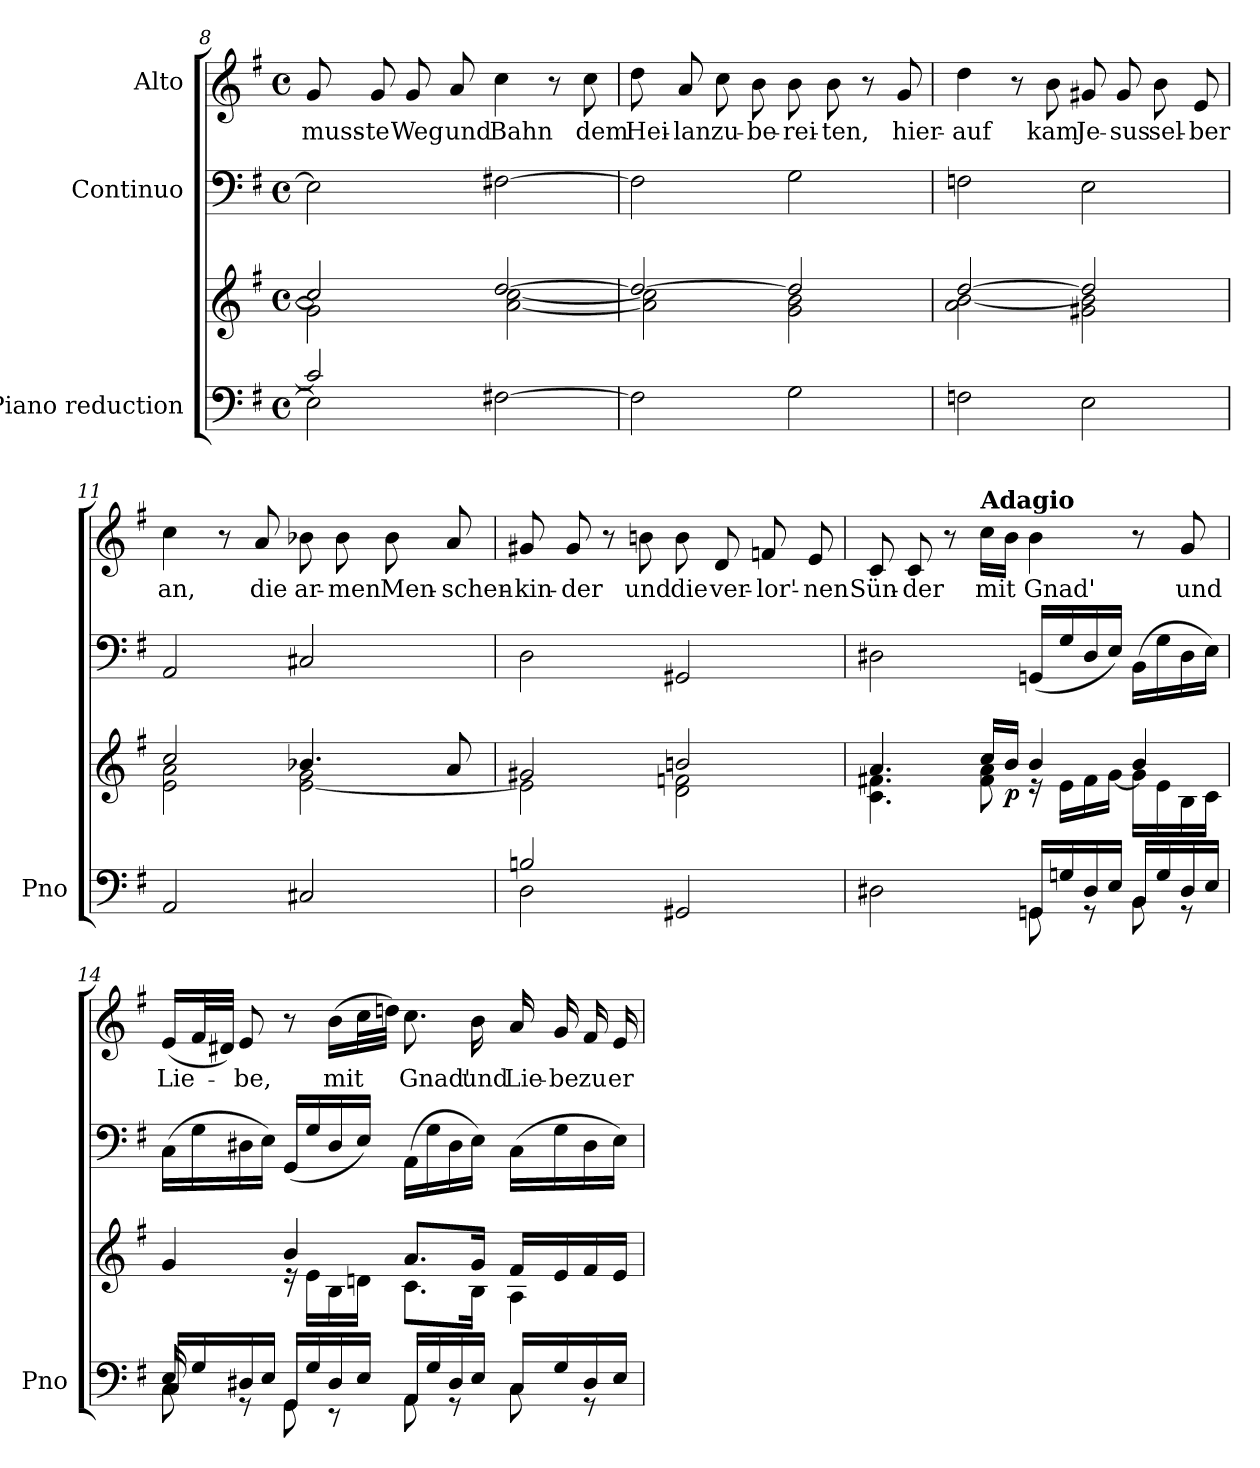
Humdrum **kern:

**kern	**kern	**dynam	**kern	**kern	**text
*part3	*part3	*part3	*part2	*part1	*part1
*staff4	*staff3	*staff3/4	*staff2	*staff1	*staff1
*I"Piano reduction	*	*	*I"Continuo	*I"Alto	*
*I'Pno	*	*	*	*	*
!!LO:LB:g=z
*clefF4	*clefG2	*	*clefF4	*clefG2	*
*k[f#]	*k[f#]	*	*k[f#]	*k[f#]	*
*M4/4	*M4/4	*	*M4/4	*M4/4	*
*met(c)	*met(c)	*	*met(c)	*met(c)	*
=8	=8	=8	=8	=8	=8
*^	*^	*	*	*	*
!	!	!	!	!	!	!	!LO:LY:b
2c/]	2E\]	2cc/]	2g\]	.	2E\]	8g/	muss-
!	!	!	!	!	!	!	!LO:LY:b
.	.	.	.	.	.	8g/	-te
!	!	!	!	!	!	!	!LO:LY:b
.	.	.	.	.	.	8g/	Weg
!	!	!	!	!	!	!	!LO:LY:b
.	.	.	.	.	.	8a/	und
!	!	!	!	!	!	!	!LO:LY:b
2ryy	[2F#X\	[2dd/	[2a\ [2cc\	.	[2F#X\	4cc\	Bahn
.	.	.	.	.	.	8r	.
!	!	!	!	!	!	!	!LO:LY:b
.	.	.	.	.	.	8cc\	dem
*v	*v	*	*	*	*	*	*
=9	=9	=9	=9	=9	=9	=9
!	!	!	!	!	!	!LO:LY:b
2F#\]	2dd/_	2a\] 2cc\]	.	2F#\]	8dd\	Hei-
!	!	!	!	!	!	!LO:LY:b
.	.	.	.	.	8a/	-lan
!	!	!	!	!	!	!LO:LY:b
.	.	.	.	.	8cc\	zu-
!	!	!	!	!	!	!LO:LY:b
.	.	.	.	.	8b\	-be-
!	!	!	!	!	!	!LO:LY:b
2G\	2dd/]	2g\ 2b\	.	2G\	8b\	-rei-
!	!	!	!	!	!	!LO:LY:b
.	.	.	.	.	8b\	-ten,
.	.	.	.	.	8r	.
!	!	!	!	!	!	!LO:LY:b
.	.	.	.	.	8g/	hier-
=10	=10	=10	=10	=10	=10	=10
!	!	!	!	!	!	!LO:LY:b
2Fn\	[2dd/	2a\ [2b\	.	2Fn\	4dd\	-auf
.	.	.	.	.	8r	.
!	!	!	!	!	!	!LO:LY:b
.	.	.	.	.	8b\	kam
!	!	!	!	!	!	!LO:LY:b
2E\	2dd/]	2g#X\ 2b\]	.	2E\	8g#X/	Je-
!	!	!	!	!	!	!LO:LY:b
.	.	.	.	.	8g#/	-sus
!	!	!	!	!	!	!LO:LY:b
.	.	.	.	.	8b\	sel-
!	!	!	!	!	!	!LO:LY:b
.	.	.	.	.	8e/	-ber
=11	=11	=11	=11	=11	=11	=11
!	!	!	!	!	!	!LO:LY:b
2AA/	2cc/	2e\ 2a\	.	2AA/	4cc\	an,
.	.	.	.	.	8r	.
!	!	!	!	!	!	!LO:LY:b
.	.	.	.	.	8a/	die
!	!	!	!	!	!	!LO:LY:b
2C#X/	4.b-X/	[2e\ 2g\	.	2C#X/	8b-X\	ar-
!	!	!	!	!	!	!LO:LY:b
.	.	.	.	.	8b-\	-men
!	!	!	!	!	!	!LO:LY:b
.	.	.	.	.	8b-\	Men-
!	!	!	!	!	!	!LO:LY:b
.	8a/	.	.	.	8a/	-schen-
!!LO:PB:g=z
=12	=12	=12	=12	=12	=12	=12
*^	*	*	*	*	*	*
!	!	!	!	!	!	!	!LO:LY:b
2Bn/	2D\	2g#X/	2e\]	.	2D\	8g#X/	-kin-
!	!	!	!	!	!	!	!LO:LY:b
.	.	.	.	.	.	8g#/	-der
.	.	.	.	.	.	8r	.
!	!	!	!	!	!	!	!LO:LY:b
.	.	.	.	.	.	8bn\	und
!	!	!	!	!	!	!	!LO:LY:b
2GG#X/	2ryy	2bn/	2d\ 2fn\	.	2GG#X/	8b\	die
!	!	!	!	!	!	!	!LO:LY:b
.	.	.	.	.	.	8d/	ver-
!	!	!	!	!	!	!	!LO:LY:b
.	.	.	.	.	.	8fn/	-lor'-
!	!	!	!	!	!	!	!LO:LY:b
.	.	.	.	.	.	8e/	-nen
=13	=13	=13	=13	=13	=13	=13	=13
!	!	!	!	!	!	!	!LO:LY:b
2ryy	2D#X\	4.a/	4.c\ 4.f#X\	.	2D#X\	8c/	Sün-
!	!	!	!	!	!	!	!LO:LY:b
.	.	.	.	.	.	8c/	-der
.	.	.	.	.	.	8r	.
!	!	!	!	!	!	!LO:TX:a:B:t=Adagio	!
!	!	!	!	!	!	!	!LO:LY:b
.	.	16cc/LL	8f#\ 8a\	.	.	16cc\LL	mit
!	!	!	!	!LO:DY:b	!	!	!
.	.	16b/JJ	.	p	.	16b\JJ	.
!	!	!	!	!	!	!	!LO:LY:b
16GGn/LL	8GG\	4b/	16r	.	(<16GGn/LL	4b\	Gnad'
16Gn/	.	.	16e\LL	.	16G/	.	.
16D#/	8r	.	16f#\	.	16D#/	.	.
16E/JJ	.	.	[16g\JJ	.	16E/JJ)	.	.
16BB/LL	8BB\	4b/	16g\LL]	.	(>16BB\LL	8r	.
16G/	.	.	16e\	.	16G\	.	.
!	!	!	!	!	!	!	!LO:LY:b
16D#/	8r	.	16B\	.	16D#\	8g/	und
16E/JJ	.	.	16c\JJ	.	16E\JJ)	.	.
=14	=14	=14	=14	=14	=14	=14	=14
*	*^	*	*	*	*	*	*
!	!	!	!	!	!	!	!	!LO:LY:b
16E/LL	16C/LL	8C\	4g/	16ryy	.	(>16C\LL	(<16e/LL	Lie-
2...ryy	16G/	.	.	16e\	.	16G\	32f#/L	.
.	.	.	.	.	.	.	32d#X/JJJ)	.
!	!	!	!	!	!	!	!	!LO:LY:b
.	16D#X/	8r	.	16f#\	.	16D#X\	8e/	-be,
.	16E/JJ	.	.	16g\JJ	.	16E\JJ)	.	.
.	16GG/LL	8GG\	4b/	16r	.	(<16GG/LL	8r	.
.	16G/	.	.	16e\LL	.	16G/	.	.
!	!	!	!	!	!	!	!	!LO:LY:b
.	16D#/	8r	.	16B\	.	16D#/	(>16b\LL	mit
.	16E/JJ	.	.	16dn\JJ	.	16E/JJ)	32cc\L	.
.	.	.	.	.	.	.	32ddn\JJJ)	.
!	!	!	!	!	!	!	!	!LO:LY:b
.	16AA/LL	8AA\	8.a/L	8.c\L	.	(>16AA\LL	8.cc\	Gnad'
.	16G/	.	.	.	.	16G\	.	.
.	16D#/	8r	.	.	.	16D#\	.	.
!	!	!	!	!	!	!	!	!LO:LY:b
.	16E/JJ	.	16g/Jk	16B\Jk	.	16E\JJ)	16b\	und
!	!	!	!	!	!	!	!	!LO:LY:b
.	16C/LL	8C\	16f#/LL	4A\	.	(>16C\LL	16a/	Lie-
!	!	!	!	!	!	!	!	!LO:LY:b
.	16G/	.	16e/	.	.	16G\	16g/	-be
!	!	!	!	!	!	!	!	!LO:LY:b
.	16D#/	8r	16f#/	.	.	16D#\	16f#/	zu
!	!	!	!	!	!	!	!	!LO:LY:b
.	16E/JJ	.	16e/JJ	.	.	16E\JJ)	16e/	er-
*v	*v	*v	*	*	*	*	*	*
*	*v	*v	*	*	*	*
=	=	=	=	=	=
*-	*-	*-	*-	*-	*-
